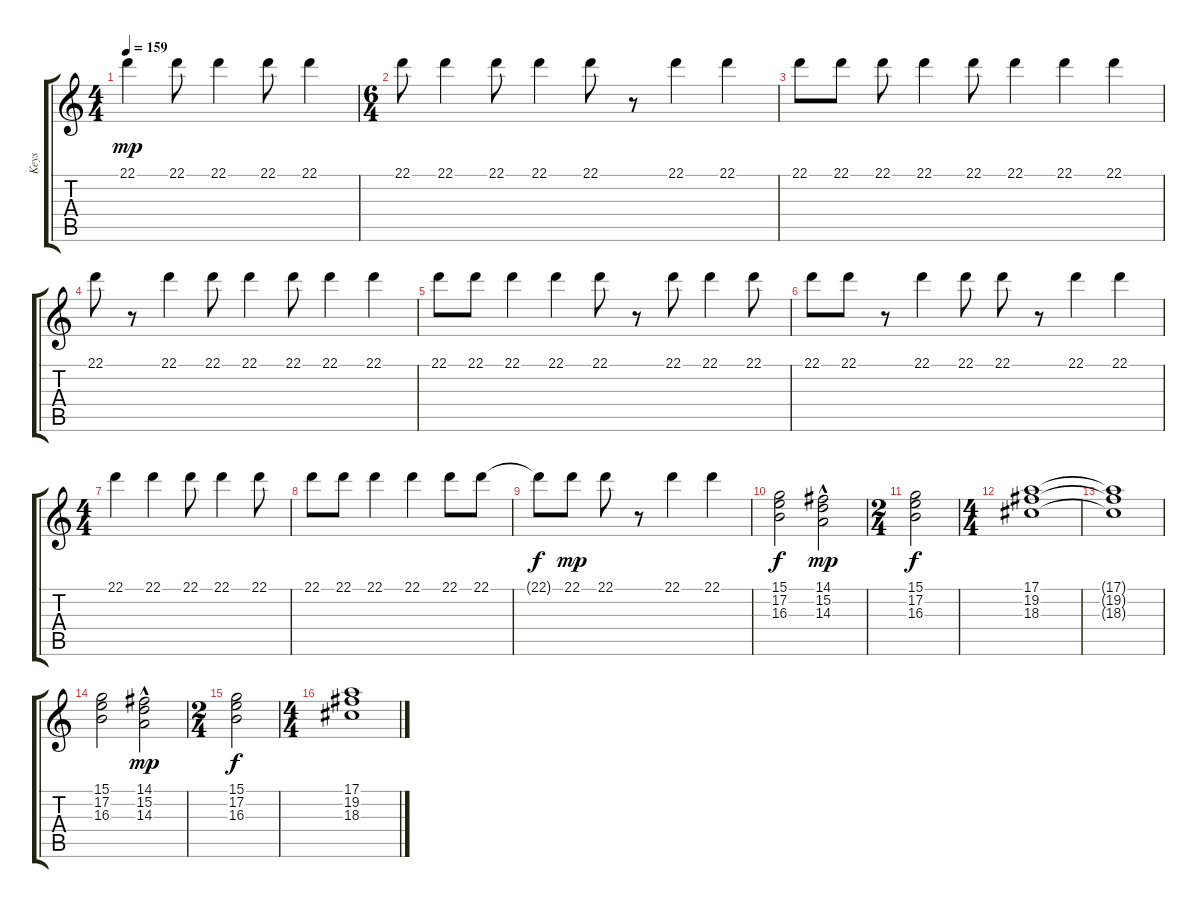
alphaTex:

\track ("Keys" "Keys") {instrument churchorgan}
\staff {score tabs}
\tuning (E4 B3 G3 D3 A2 E2) {hide}
\ts (4 4)
\tempo 159
\clef g2
\ks c
22.1.4{dy mp} 22.1.8 22.1.4 22.1.8 22.1.4 |
\ts (6 4)
22.1.8 22.1.4 22.1.8 22.1.4 22.1.8 r.8 22.1.4 22.1.4 |
22.1.8 22.1.8 22.1.8 22.1.4 22.1.8 22.1.4 22.1.4 22.1.4 |
22.1.8 r.8 22.1.4 22.1.8 22.1.4 22.1.8 22.1.4 22.1.4 |
22.1.8 22.1.8 22.1.4 22.1.4 22.1.8 r.8 22.1.8 22.1.4 22.1.8 |
22.1.8 22.1.8 r.8 22.1.4 22.1.8 22.1.8 r.8 22.1.4 22.1.4 |
\ts (4 4)
22.1.4 22.1.4 22.1.8 22.1.4 22.1.8 |
22.1.8 22.1.8 22.1.4 22.1.4 22.1.8 22.1.8 |
22.1{t}.8{dy f} 22.1.8{dy mp} 22.1.8 r.8 22.1.4 22.1.4 |
(15.1 17.2 16.3).2{dy f} (14.1 15.2 14.3{hac}).2{dy mp} |
\ts (2 4)
(15.1 17.2 16.3).2{dy f} |
\ts (4 4)
(17.1 19.2 18.3).1 |
(17.1{t} 19.2{t} 18.3{t}).1 |
(15.1 17.2 16.3).2 (14.1 15.2 14.3{hac}).2{dy mp} |
\ts (2 4)
(15.1 17.2 16.3).2{dy f} |
\ts (4 4)
(17.1 19.2 18.3).1
